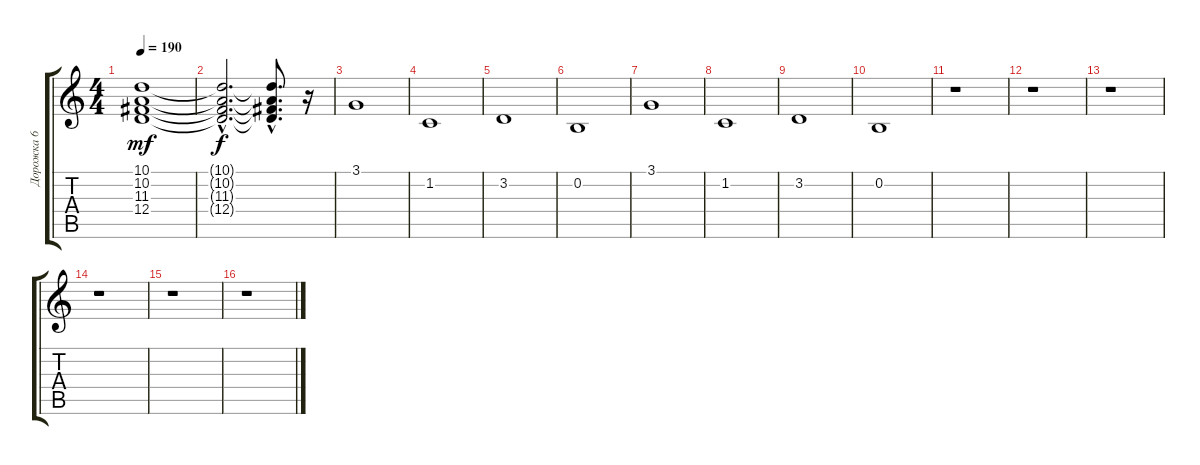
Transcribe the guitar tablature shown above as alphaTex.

\track ("Дорожка 6" "Дорожка 6") {instrument stringensemble2}
\staff {score tabs}
\tuning (E4 B3 G3 D3 A2 E2) {hide}
\ts (4 4)
\tempo 190
\clef g2
\ks c
(10.1 10.2 11.3 12.4).1{dy mf} |
(10.1{hac t} 10.2{hac t} 11.3{hac t} 12.4{hac t}).2{d dy f} (10.1{hac t} 10.2{hac t} 11.3{hac t} 12.4{hac t}).8{d} r.16 |
3.1.1 |
1.2.1 |
3.2.1 |
0.2.1 |
3.1.1 |
1.2.1 |
3.2.1 |
0.2.1 |
r.1 |
r.1 |
r.1 |
r.1 |
r.1 |
r.1
